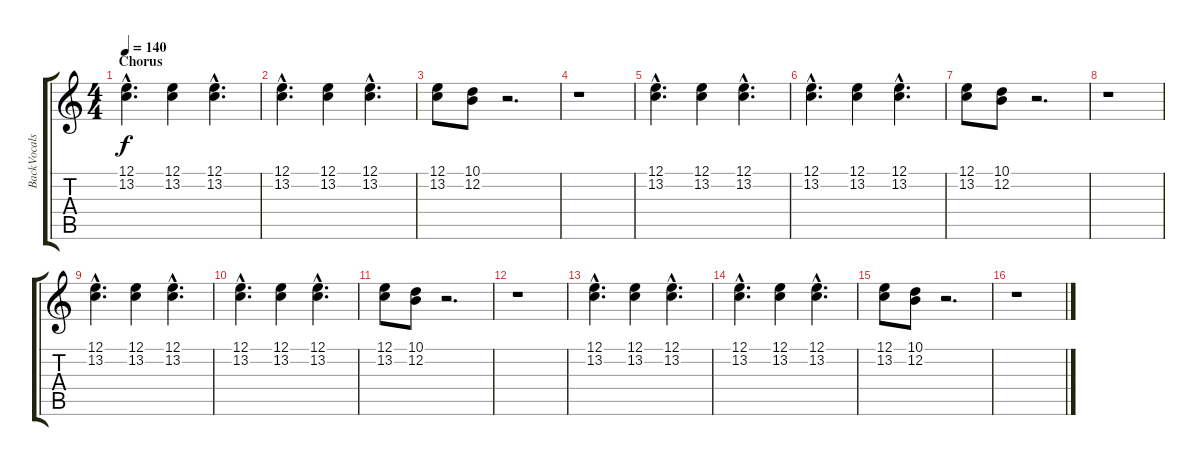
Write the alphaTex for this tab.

\track ("BackVocals" "BackVocals") {instrument lead8bassandlead}
\staff {score tabs}
\tuning (E4 B3 G3 D3 A2 E2) {hide}
\ts (4 4)
\section ("" "Chorus")
\tempo 140
\clef g2
\ks c
(12.1{hac} 13.2{hac}).4{d dy f} (12.1 13.2).4 (12.1{hac} 13.2{hac}).4{d} |
(12.1{hac} 13.2{hac}).4{d} (12.1 13.2).4 (12.1{hac} 13.2{hac}).4{d} |
(12.1 13.2).8 (10.1 12.2).8 r.2{d} |
r.1 |
(12.1{hac} 13.2{hac}).4{d} (12.1 13.2).4 (12.1{hac} 13.2{hac}).4{d} |
(12.1{hac} 13.2{hac}).4{d} (12.1 13.2).4 (12.1{hac} 13.2{hac}).4{d} |
(12.1 13.2).8 (10.1 12.2).8 r.2{d} |
r.1 |
(12.1{hac} 13.2{hac}).4{d} (12.1 13.2).4 (12.1{hac} 13.2{hac}).4{d} |
(12.1{hac} 13.2{hac}).4{d} (12.1 13.2).4 (12.1{hac} 13.2{hac}).4{d} |
(12.1 13.2).8 (10.1 12.2).8 r.2{d} |
r.1 |
(12.1{hac} 13.2{hac}).4{d} (12.1 13.2).4 (12.1{hac} 13.2{hac}).4{d} |
(12.1{hac} 13.2{hac}).4{d} (12.1 13.2).4 (12.1{hac} 13.2{hac}).4{d} |
(12.1 13.2).8 (10.1 12.2).8 r.2{d} |
r.1
